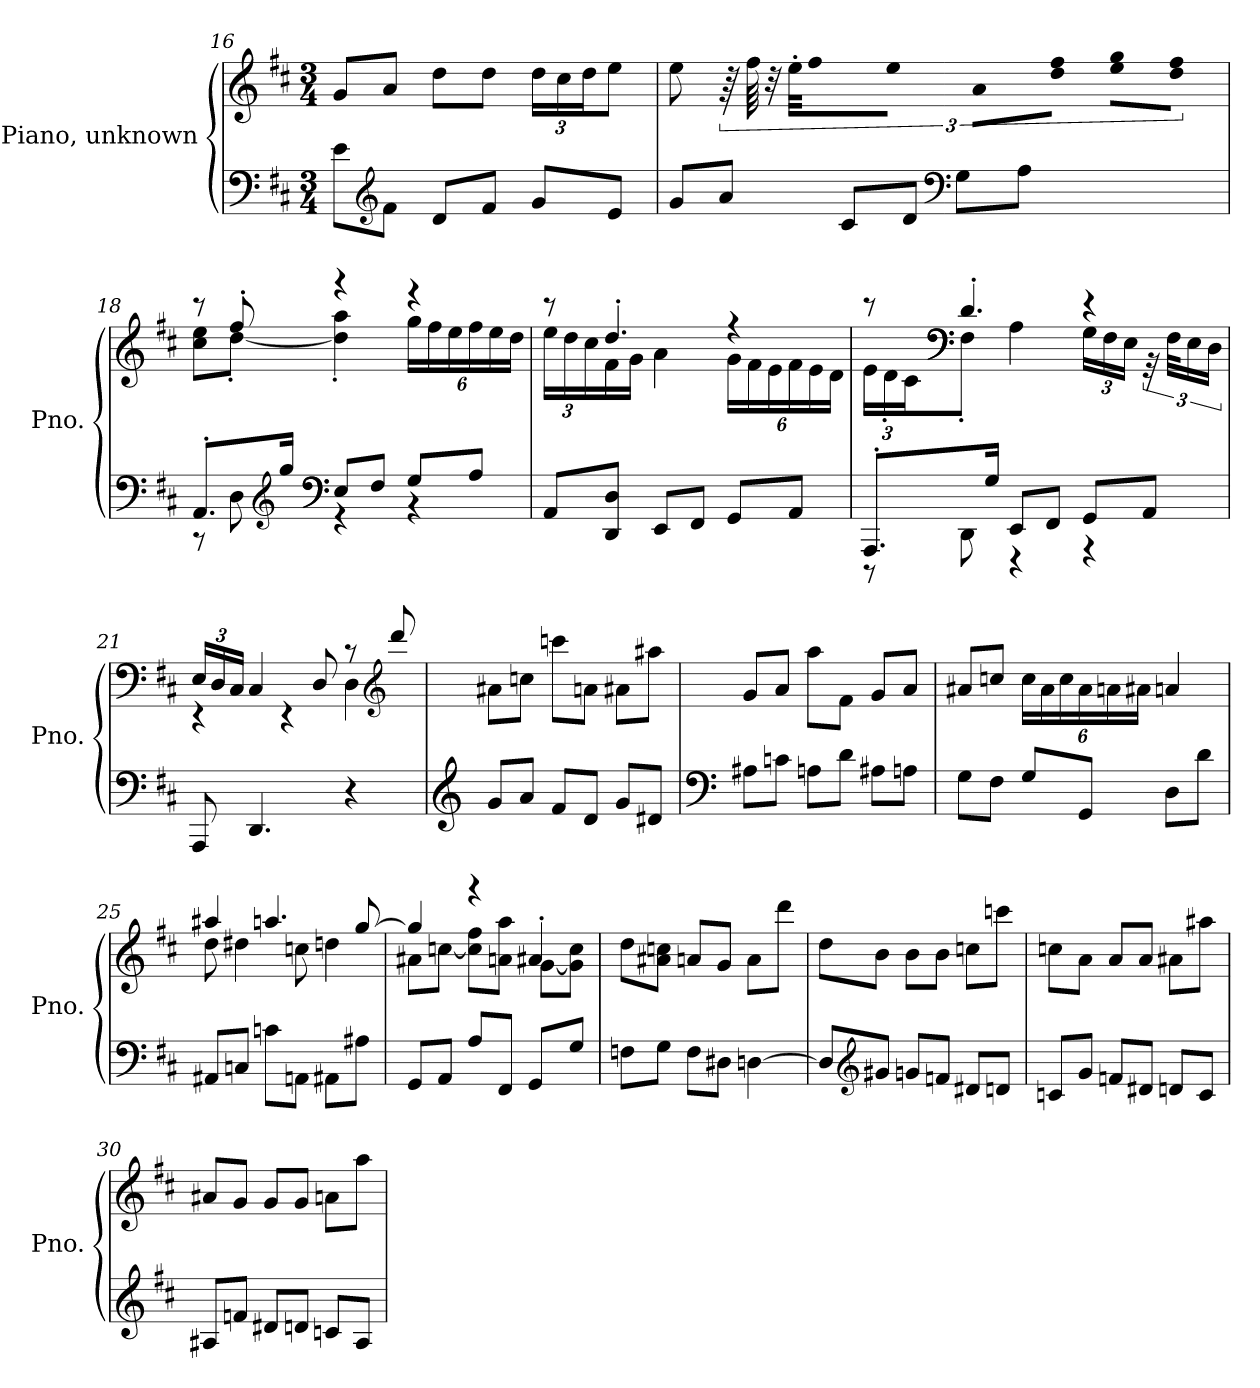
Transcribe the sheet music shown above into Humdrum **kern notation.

**kern	**kern
*part1	*part1
*staff2	*staff1
*I"Piano, unknown	*
*I'Pno.	*
!!LO:LB:g=z
*clefF4	*clefG2
*k[f#c#]	*k[f#c#]
*M3/4	*M3/4
=16	=16
8e\L	8g/L
*clefG2	*
8f#\J	8a/J
8d/L	8dd\L
8f#/J	8dd\J
*	*Xbrackettup
8g/L	24dd\LL
.	24cc#\
.	24dd\J
8e/J	8ee\J
=17	=17
8g/L	8ee\
*	*brackettup
8a/J	96r
.	96ff#\
.	48r
.	48ee'\LLL
.	32ff#\
.	32ee\JJJ
8c#/L	8a\L
8d/J	8dd\ 8ff#\J
*clefF4	*
8G\L	8ee\ 8gg\L
8A\J	8dd\ 8ff#\J
=18	=18
*^	*^
8.AA'/L	8r	8r	8cc#\ 8ee\L
.	8D\	8ff#'/	[8dd'\J
*clefG2	*	*	*
16gg/Jk	.	.	.
*clefF4	*	*	*
8E/L	4r	4r	4dd\]' 4aa\'
8F#/J	.	.	.
*	*	*	*Xbrackettup
8G/L	4r	4r	24gg\LL
.	.	.	24ff#\
.	.	.	24ee\
8A/J	.	.	24ff#\
.	.	.	24ee\
.	.	.	24dd\JJ
*v	*v	*	*
!!LO:LB:g=z	!!
=19	=19	=19
8AA/L	8r	24ee\LL
.	.	24dd\
.	.	24cc#\
8DD/ 8D/J	4.dd'/	16f#\
.	.	16g\JJ
8EE/L	.	4a\
8FF#/J	.	.
8GG/L	4r	24g\LL
.	.	24f#\
.	.	24e\
8AA/J	.	24f#\
.	.	24e\
.	.	24d\JJ
=20	=20	=20
*^	*	*
8.AAA'/L	8r	8r	24e\LL
.	.	.	24d'\
.	.	.	24c#\J
*	*	*clefF4	*
.	8DD\	4.d'/	8F#'\J
16G/Jk	.	.	.
8EE/L	4r	.	4A\
8FF#/J	.	.	.
8GG/L	4r	4r	24G\LL
.	.	.	24F#\
.	.	.	24E\JJ
*	*	*	*brackettup
8AA/J	.	.	48r
.	.	.	48F#\KLL
.	.	.	24E\
.	.	.	24D\JJ
*v	*v	*	*
=21	=21	=21
*	*Xbrackettup	*
8AAA/	24E/LL	4r
.	24D/	.
.	24C#/JJ	.
4.DD/	4C#/	.
.	.	4r
.	8D/	.
4r	8r	4D\
*	*clefG2	*
.	8ddd/	.
*	*v	*v
!!LO:PB:g=z
=22	=22
*clefG2	*
8g/L	8a#X\L
8a/J	8ccn\J
8f#/L	8cccn\L
8d/J	8an\J
8g/L	8a#X\L
8d#X/J	8aa#X\J
=23	=23
*clefF4	*
8A#X\L	8g/L
8cn\J	8a/J
8An\L	8aa\L
8d\J	8f#\J
8A#X\L	8g/L
8An\J	8a/J
=24	=24
8G\L	8a#X/L
8F#\J	8ccn/J
8G/L	24cc\LL
.	24a#\
.	24cc\
8GG/J	24a#\
.	24an\
.	24a#X\JJ
8D\L	4an/
8d\J	.
!!LO:LB:g=z
=25	=25
*	*^
8AA#X/L	4aa#X/	8dd\
8Cn/J	.	4dd#X\
8cn\L	4.aan/	.
8AAn\J	.	8ccn\
8AA#X\L	.	4ddn\
8A#X\J	[8gg/	.
=26	=26	=26
8GG/L	4gg/]	8a#X\L
8AA/J	.	[8ccn\J
8A/L	4r	8cc\] 8ff#\L
8FF#/J	.	8an\ 8aa\J
8GG/L	4a#X'/	[8g\L
8G/J	.	8g\] 8cc\J
*	*v	*v
=27	=27
8Fn\L	8dd\L
8G\J	8a#X\ 8ccn\J
8F\L	8an/L
8D#X\J	8g/J
[4Dn\	8a\L
.	8ddd\J
!!LO:LB:g=z
=28	=28
8D/L]	8dd\L
*clefG2	*
8g#X/J	8b\J
8gn/L	8b\L
8fn/J	8b\J
8d#X/L	8ccn\L
8dn/J	8cccn\J
=29	=29
8cn/L	8ccn\L
8g/J	8a\J
8fn/L	8a/L
8d#X/J	8a/J
8dn/L	8a#X\L
8c/J	8aa#X\J
=30	=30
8A#X/L	8a#X/L
8fn/J	8g/J
8d#X/L	8g/L
8dn/J	8g/J
8cn/L	8an\L
8A#/J	8aa\J
=	=
*-	*-
